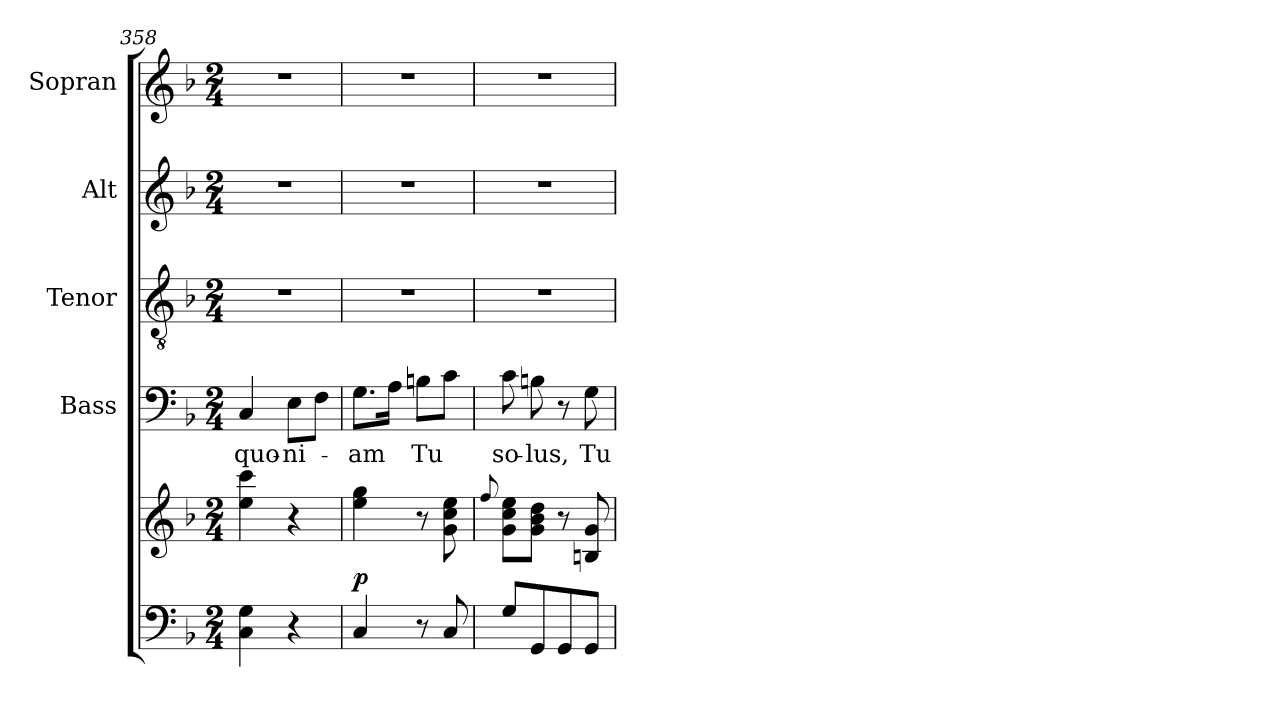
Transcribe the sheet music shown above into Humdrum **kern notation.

**kern	**kern	**dynam	**kern	**text	**kern	**kern	**kern
*part5	*part5	*part5	*part4	*part4	*part3	*part2	*part1
*staff6	*staff5	*staff5/6	*staff4	*staff4	*staff3	*staff2	*staff1
*	*	*	*I"Bass	*	*I"Tenor	*I"Alt	*I"Sopran
*	*	*	*I'B.	*	*I'T.	*I'A.	*I'S.
*clefF4	*clefG2	*	*clefF4	*	*clefGv2	*clefG2	*clefG2
*k[b-]	*k[b-]	*	*k[b-]	*	*k[b-]	*k[b-]	*k[b-]
*F:	*F:	*	*F:	*	*F:	*F:	*F:
*M2/4	*M2/4	*	*M2/4	*	*M2/4	*M2/4	*M2/4
=358	=358	=358	=358	=358	=358	=358	=358
!	!	!	!	!LO:LY:b	!	!	!
4C\ 4G\	4ee\ 4ccc\	.	4C/	quo-	2r	2r	2r
!	!	!	!	!LO:LY:b	!	!	!
4r	4r	.	8E\L	-ni-	.	.	.
.	.	.	8F\J	.	.	.	.
=359	=359	=359	=359	=359	=359	=359	=359
!	!	!LO:DY:a=2	!	!LO:LY:b	!	!	!
4C/	4ee\ 4gg\	p	8.G\L	-am	2r	2r	2r
.	.	.	16A\Jk	.	.	.	.
!	!	!	!	!LO:LY:b	!	!	!
8r	8r	.	8Bn\L	Tu	.	.	.
8C/	8g\ 8cc\ 8ee\	.	8c\J	.	.	.	.
=360	=360	=360	=360	=360	=360	=360	=360
.	8qqff/	.	.	.	.	.	.
!	!	!	!	!LO:LY:b	!	!	!
8G/L	8g\ 8cc\ 8ee\L	.	8c\	so-	2r	2r	2r
!	!	!	!	!LO:LY:b	!	!	!
8GG/	8g\ 8b-\ 8dd\J	.	8Bn\	-lus,	.	.	.
8GG/	8r	.	8r	.	.	.	.
!	!	!	!	!LO:LY:b	!	!	!
8GG/J	8Bn/ 8g/	.	8G\	Tu	.	.	.
=	=	=	=	=	=	=	=
*-	*-	*-	*-	*-	*-	*-	*-
